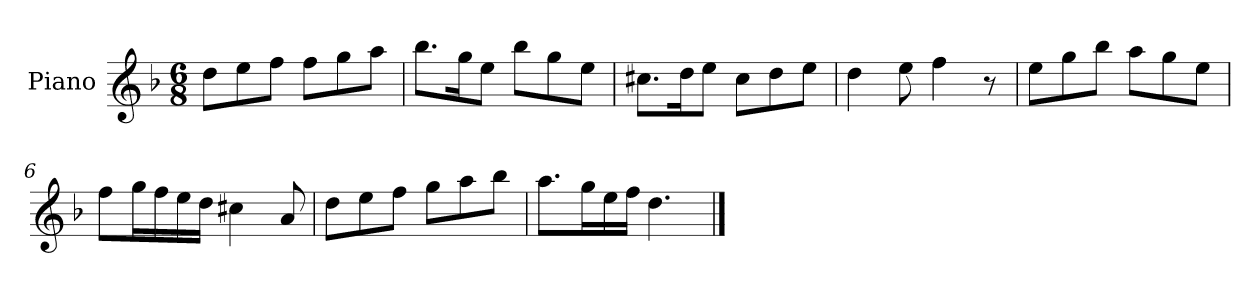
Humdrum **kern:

**kern
*part1
*staff1
*I"Piano
*I'Pno
*clefG2
*k[b-]
*M6/8
=1
8dd\L
8ee\
8ff\J
8ff\L
8gg\
8aa\J
=2
8.bb-\L
16gg\K
8ee\J
8bb-\L
8gg\
8ee\J
=3
8.cc#X\L
16dd\K
8ee\J
8cc#\L
8dd\
8ee\J
=4
4dd\
8ee\
4ff\
8r
=5
8ee\L
8gg\
8bb-\J
8aa\L
8gg\
8ee\J
=6
8ff\L
16gg\L
16ff\
16ee\
16dd\JJ
4cc#X\
8a/
=7
8dd\L
8ee\
8ff\J
8gg\L
8aa\
8bb-\J
=8
8.aa\L
16gg\L
16ee\
16ff\JJ
4.dd\
==
*-
